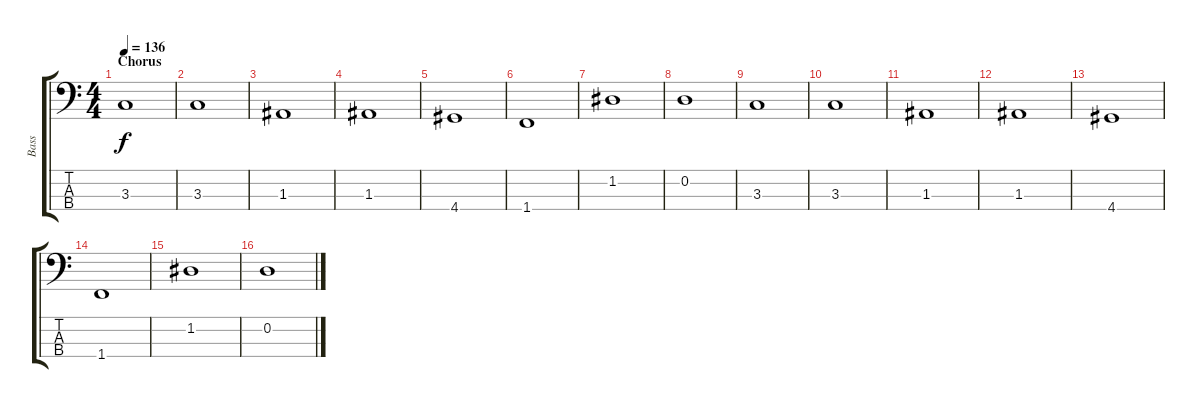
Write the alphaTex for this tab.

\track ("Bass" "Bass") {instrument electricbassfinger}
\staff {score tabs}
\tuning (G2 D2 A1 E1) {hide}
\ts (4 4)
\section ("" "Chorus")
\tempo 136
\clef f4
\ks c
3.3.1{dy f} |
3.3.1 |
1.3.1 |
1.3.1 |
4.4.1 |
1.4.1 |
1.2.1 |
0.2.1 |
3.3.1 |
3.3.1 |
1.3.1 |
1.3.1 |
4.4.1 |
1.4.1 |
1.2.1 |
0.2.1
